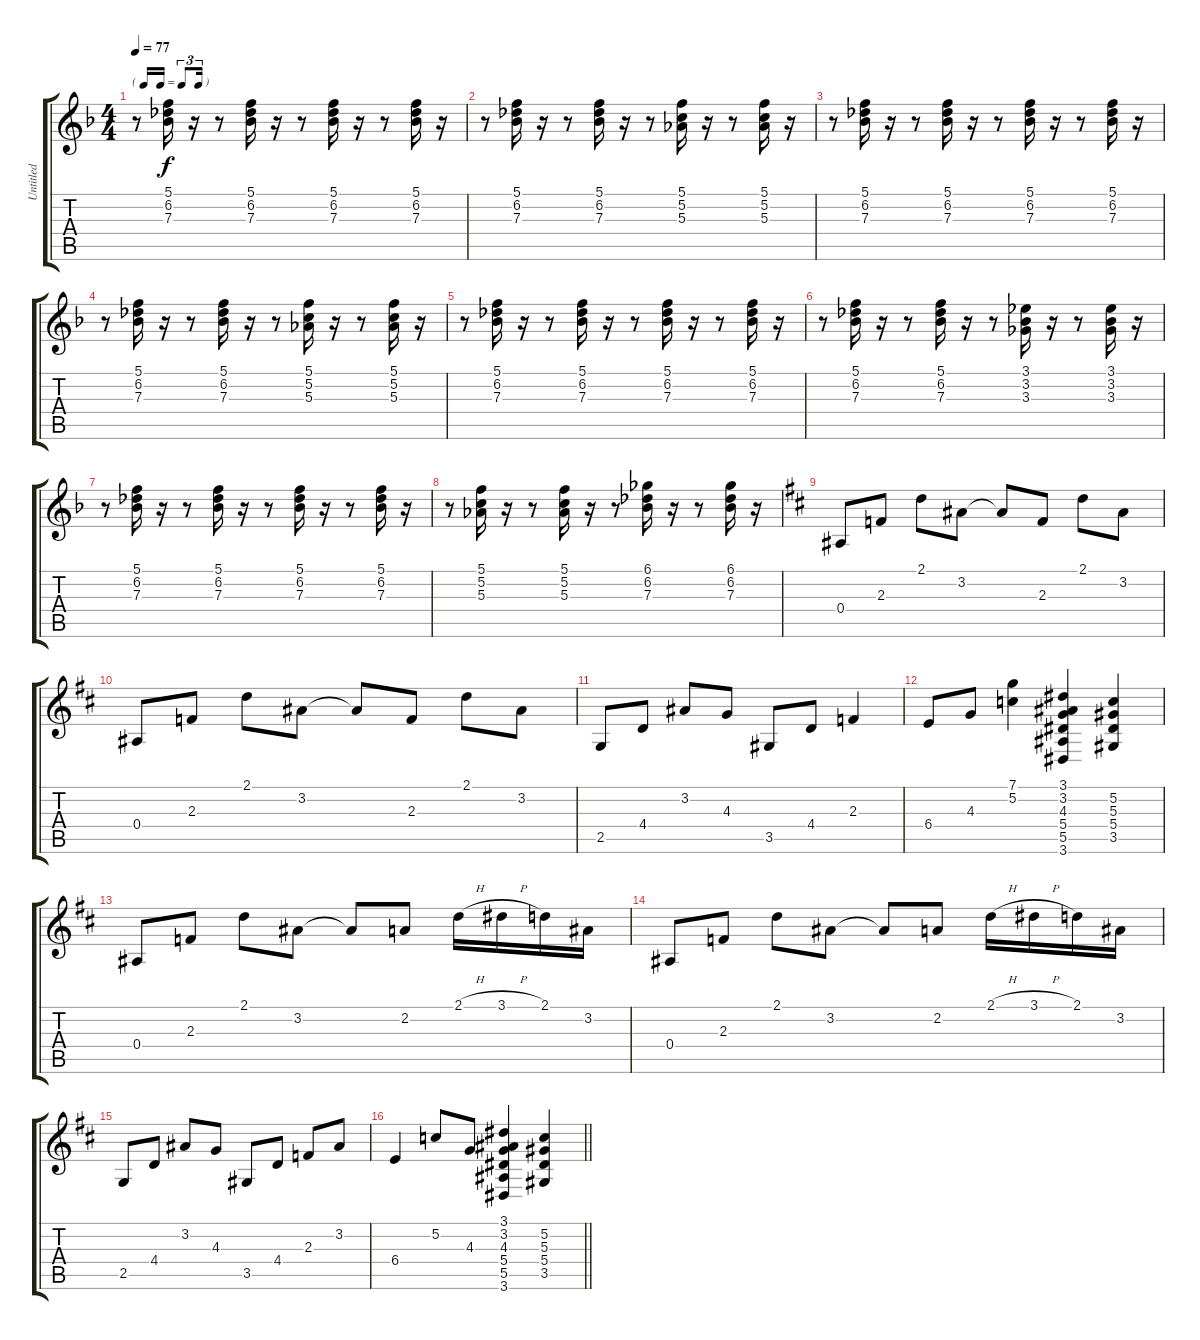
\track ("Untitled" "Untitled") {instrument distortionguitar}
\staff {score tabs}
\tuning (C4 G3 Eb3 Bb2 F2 C2) {hide}
\ts (4 4)
\tf triplet16th
\tempo 77
\clef g2
\ks f
r.8{dy f} (5.1 6.2 7.3).16 r.16 r.8 (5.1 6.2 7.3).16 r.16 r.8 (5.1 6.2 7.3).16 r.16 r.8 (5.1 6.2 7.3).16 r.16 |
r.8 (5.1 6.2 7.3).16 r.16 r.8 (5.1 6.2 7.3).16 r.16 r.8 (5.1 5.2 5.3).16 r.16 r.8 (5.1 5.2 5.3).16 r.16 |
r.8 (5.1 6.2 7.3).16 r.16 r.8 (5.1 6.2 7.3).16 r.16 r.8 (5.1 6.2 7.3).16 r.16 r.8 (5.1 6.2 7.3).16 r.16 |
r.8 (5.1 6.2 7.3).16 r.16 r.8 (5.1 6.2 7.3).16 r.16 r.8 (5.1 5.2 5.3).16 r.16 r.8 (5.1 5.2 5.3).16 r.16 |
r.8 (5.1 6.2 7.3).16 r.16 r.8 (5.1 6.2 7.3).16 r.16 r.8 (5.1 6.2 7.3).16 r.16 r.8 (5.1 6.2 7.3).16 r.16 |
r.8 (5.1 6.2 7.3).16 r.16 r.8 (5.1 6.2 7.3).16 r.16 r.8 (3.1 3.2 3.3).16 r.16 r.8 (3.1 3.2 3.3).16 r.16 |
r.8 (5.1 6.2 7.3).16 r.16 r.8 (5.1 6.2 7.3).16 r.16 r.8 (5.1 6.2 7.3).16 r.16 r.8 (5.1 6.2 7.3).16 r.16 |
r.8 (5.1 5.2 5.3).16 r.16 r.8 (5.1 5.2 5.3).16 r.16 r.8 (6.1 6.2 7.3).16 r.16 r.8 (6.1 6.2 7.3).16 r.16 |
\ks d
0.4.8 2.3.8 2.1.8 3.2.8 3.2{t}.8 2.3.8 2.1.8 3.2.8 |
0.4.8 2.3.8 2.1.8 3.2.8 3.2{t}.8 2.3.8 2.1.8 3.2.8 |
2.5.8 4.4.8 3.2.8 4.3.8 3.5.8 4.4.8 2.3.4 |
6.4.8 4.3.8 (7.1 5.2).4 (3.1 3.2 4.3 5.4 5.5 3.6).4 (5.2 5.3 5.4 3.5).4 |
0.4.8 2.3.8 2.1.8 3.2.8 3.2{t}.8 2.2.8 2.1{h}.16 3.1{h}.16 2.1.16 3.2.16 |
0.4.8 2.3.8 2.1.8 3.2.8 3.2{t}.8 2.2.8 2.1{h}.16 3.1{h}.16 2.1.16 3.2.16 |
2.5.8 4.4.8 3.2.8 4.3.8 3.5.8 4.4.8 2.3.8 3.2.8 |
\barLineRight lightlight
6.4.4 5.2.8 4.3.8 (3.1 3.2 4.3 5.4 5.5 3.6).4 (5.2 5.3 5.4 3.5).4
